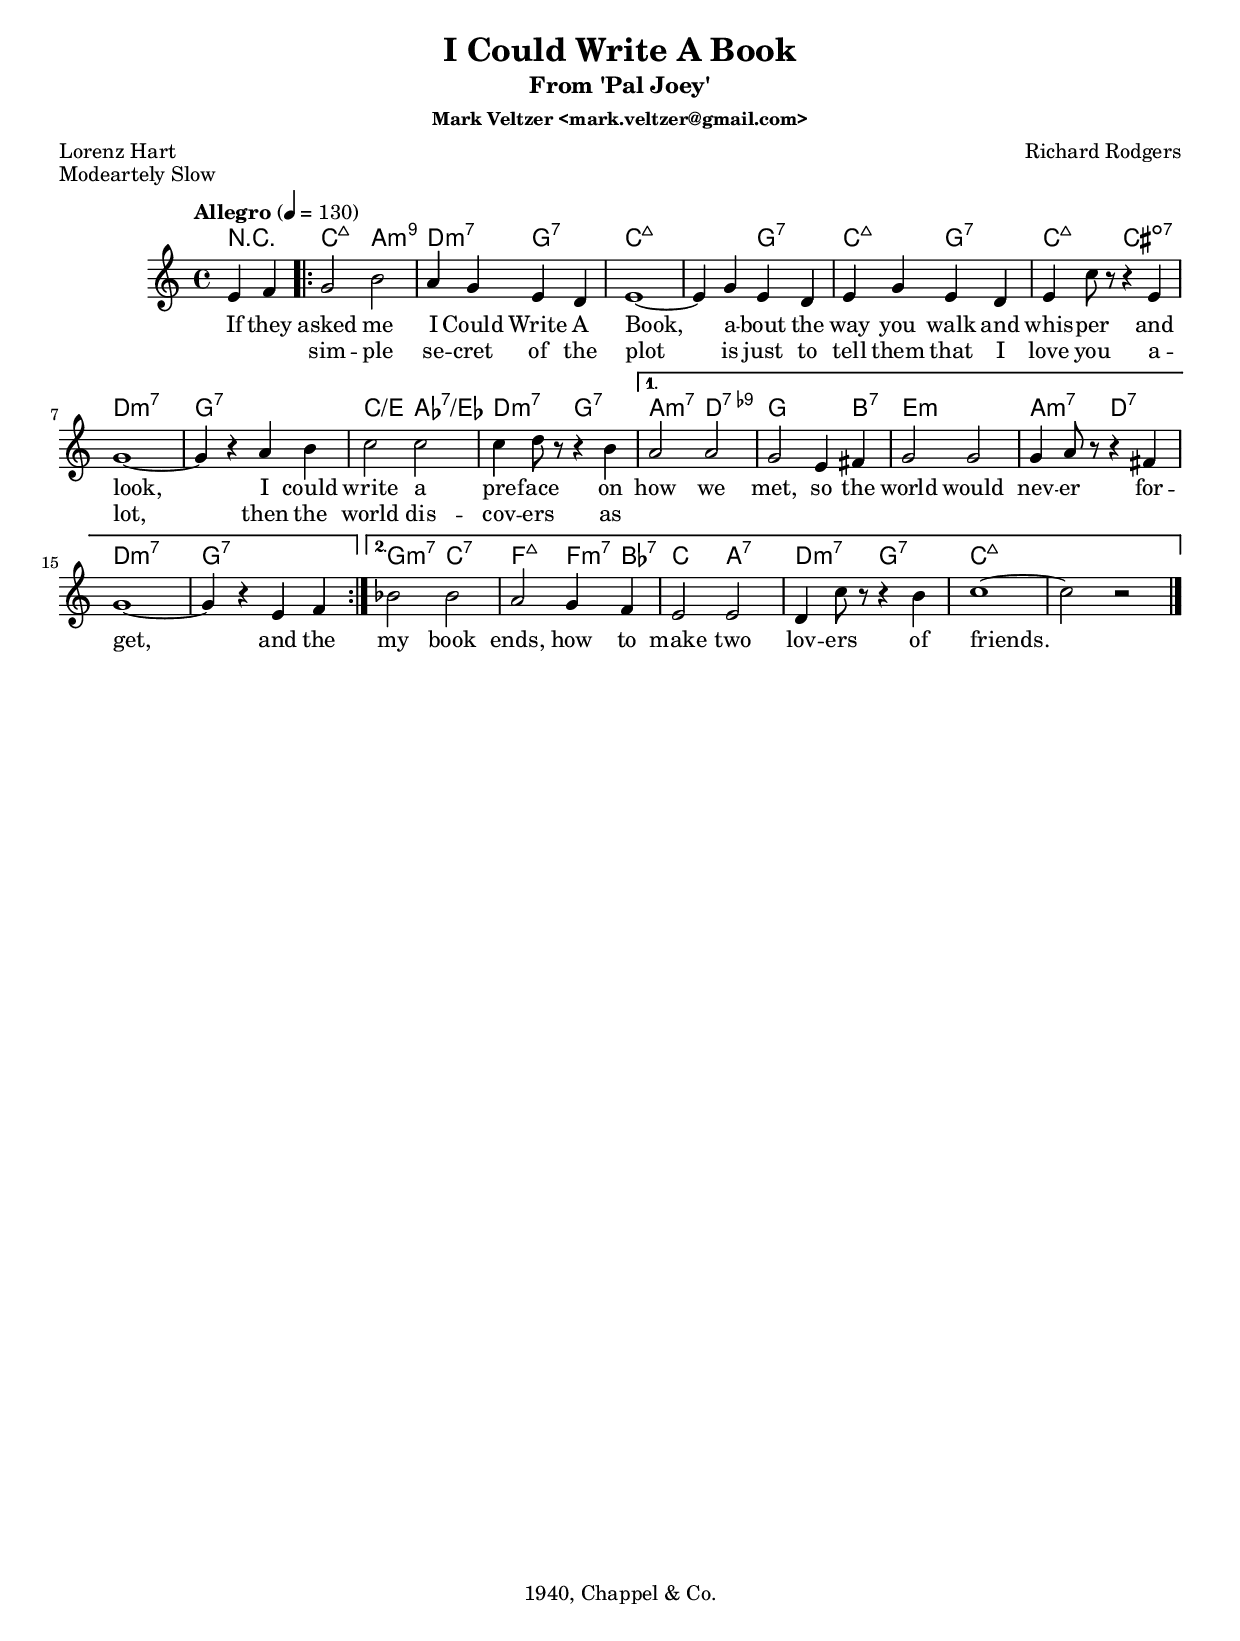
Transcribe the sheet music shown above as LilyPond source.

\include "src/include/common.lyi"
\header {
	title="I Could Write A Book"
	subtitle="From 'Pal Joey'"
	composer="Richard Rodgers"
	poet="Lorenz Hart"
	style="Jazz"
	piece="Modeartely Slow"
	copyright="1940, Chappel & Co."

	completion="5"

	uuid="e00ddbf8-a26e-11df-92da-0019d11e5a41"
}

%{
	TODO:
%}

myChords=\chordmode {
	\set chordChanges = ##t

	\partial 2 r2 |
	\repeat volta 2 {
		c2:maj7 a2:m9 | d2:m7 g2:7 | c1:maj7 | c2:maj7 g2:7 |
		c2:maj7 g2:7 | c2:maj7 cis2:dim7 | d1:m7 | g1:7 |
		c2/e aes2:7/ees | d2:m7 g2:7 |
	}
	\alternative {
		{
			a2:m7 d2:7.9- | g2. b4:7 |
			e1:m | a2:m7 d2:7 | d1:m7 | g1:7 |
		}
		{
			g2:m7 c2:7 | f2:maj7 f4:m7 bes4:7 |
			c2 a2:7 | d2:m7 g2:7 | c1:maj7 | c1:maj7 |
		}
	}
}

myVoice=\relative c' {
	\time 4/4
	\key c \major
	%% http://veltzer.net/blog/blog/2010/08/14/musical-tempo-table/
	\tempo "Allegro" 4 = 130

	\partial 2 e4 f4 |
	\repeat volta 2 {
		g2 b2 | a4 g e d | e1 ~ | e4 g e4 d4 |
		e4 g4 e4 d4 | e4 c'8 r8 r4 e,4 | g1 ~ | g4 r4 a4 b4 |
		c2 c2 | c4 d8 r8 r4 b4 |
	}
	\alternative {
		{
			a2 a2 | g2 e4 fis4 |
			g2 g2 | g4 a8 r8 r4 fis4 | g1 ~ | g4 r4 e4 f4 |
		}
		{
			bes2 bes2 | a2 g4 f4 |
			e2 e2 | d4 c'8 r8 r4 b4 | c1 ~ | c2 r2 |
		}
	}
	\bar "|."
}
myLyrics=\lyricmode {
	If they asked me I Could Write A Book,
	a -- bout the way you walk and whis -- per and look,
	I could write a pre -- face on how we met,
	so the world would nev -- er for -- get,

	and the

	my book ends,
	how to make two lov -- ers of friends.

}
myLyricsmore=\lyricmode {
	_ _ sim -- ple se -- cret of the plot
	is just to tell them that I love you a -- lot,
	then the world dis -- cov -- ers as
}
%% score for printing
\score {
	<<
		\new ChordNames="mychords" \myChords
		\new Voice="myvoice" \myVoice
		\new Lyrics \lyricsto "myvoice" \myLyrics
		\new Lyrics \lyricsto "myvoice" \myLyricsmore
	>>
	\layout {
	}
}
%% score for midi
\score {
	\unfoldRepeats
	<<
		\new ChordNames="mychords" \myChords
		\new Voice="myvoice" \myVoice
	>>
	\midi {
	}
}
